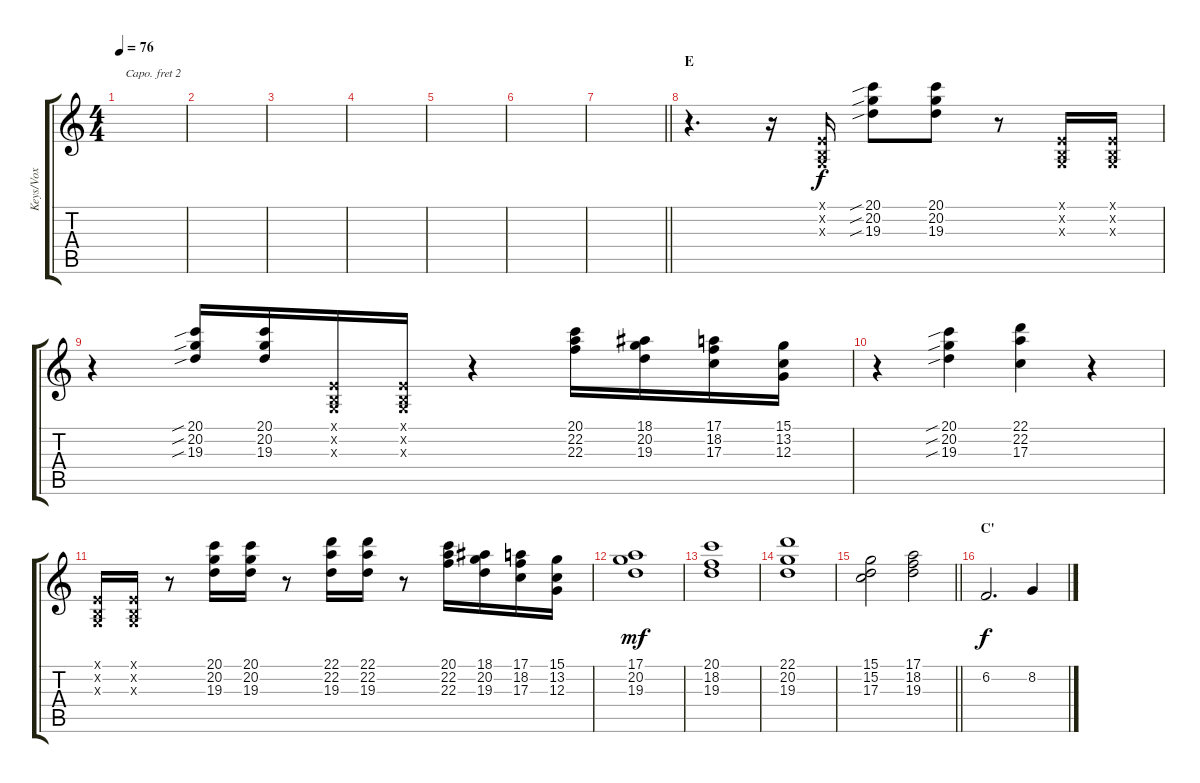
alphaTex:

\track ("Keys/Vox" "Keys/Vox") {instrument lead2sawtooth}
\staff {score tabs}
\capo 2
\tuning (D4 A3 F3 C3 G2 C2) {hide}
\ts (4 4)
\tempo 76
\clef g2
\ks c
|
|
|
|
|
|
\barLineRight lightlight
|
\section ("" "E")
r.4{d} r.16 (0.1{x} 0.2{x} 0.3{x}).16 (20.1{sib} 20.2{sib} 19.3{sib}).8 (20.1 20.2 19.3).8 r.8 (0.1{x} 0.2{x} 0.3{x}).16 (0.1{x} 0.2{x} 0.3{x}).16 |
r.4 (20.1{sib} 20.2{sib} 19.3{sib}).16 (20.1 20.2 19.3).16 (0.1{x} 0.2{x} 0.3{x}).16 (0.1{x} 0.2{x} 0.3{x}).16 r.4 (20.1 22.2 22.3).16 (18.1 20.2 19.3).16 (17.1 18.2 17.3).16 (15.1 13.2 12.3).16 |
r.4 (20.1{sib} 20.2{sib} 19.3{sib}).4 (22.1 22.2 17.3).4 r.4 |
(0.1{x} 0.2{x} 0.3{x}).16 (0.1{x} 0.2{x} 0.3{x}).16 r.8 (20.1 20.2 19.3).16 (20.1 20.2 19.3).16 r.8 (22.1 22.2 19.3).16 (22.1 22.2 19.3).16 r.8 (20.1 22.2 22.3).16 (18.1 20.2 19.3).16 (17.1 18.2 17.3).16 (15.1 13.2 12.3).16 |
(17.1 20.2 19.3).1{dy mf} |
(20.1 18.2 19.3).1 |
(22.1 20.2 19.3).1 |
\barLineRight lightlight
(15.1 15.2 17.3).2 (17.1 18.2 19.3).2 |
\section ("" "C'")
6.2.2{d dy f instrument lead2sawtooth} 8.2{sl}.4
